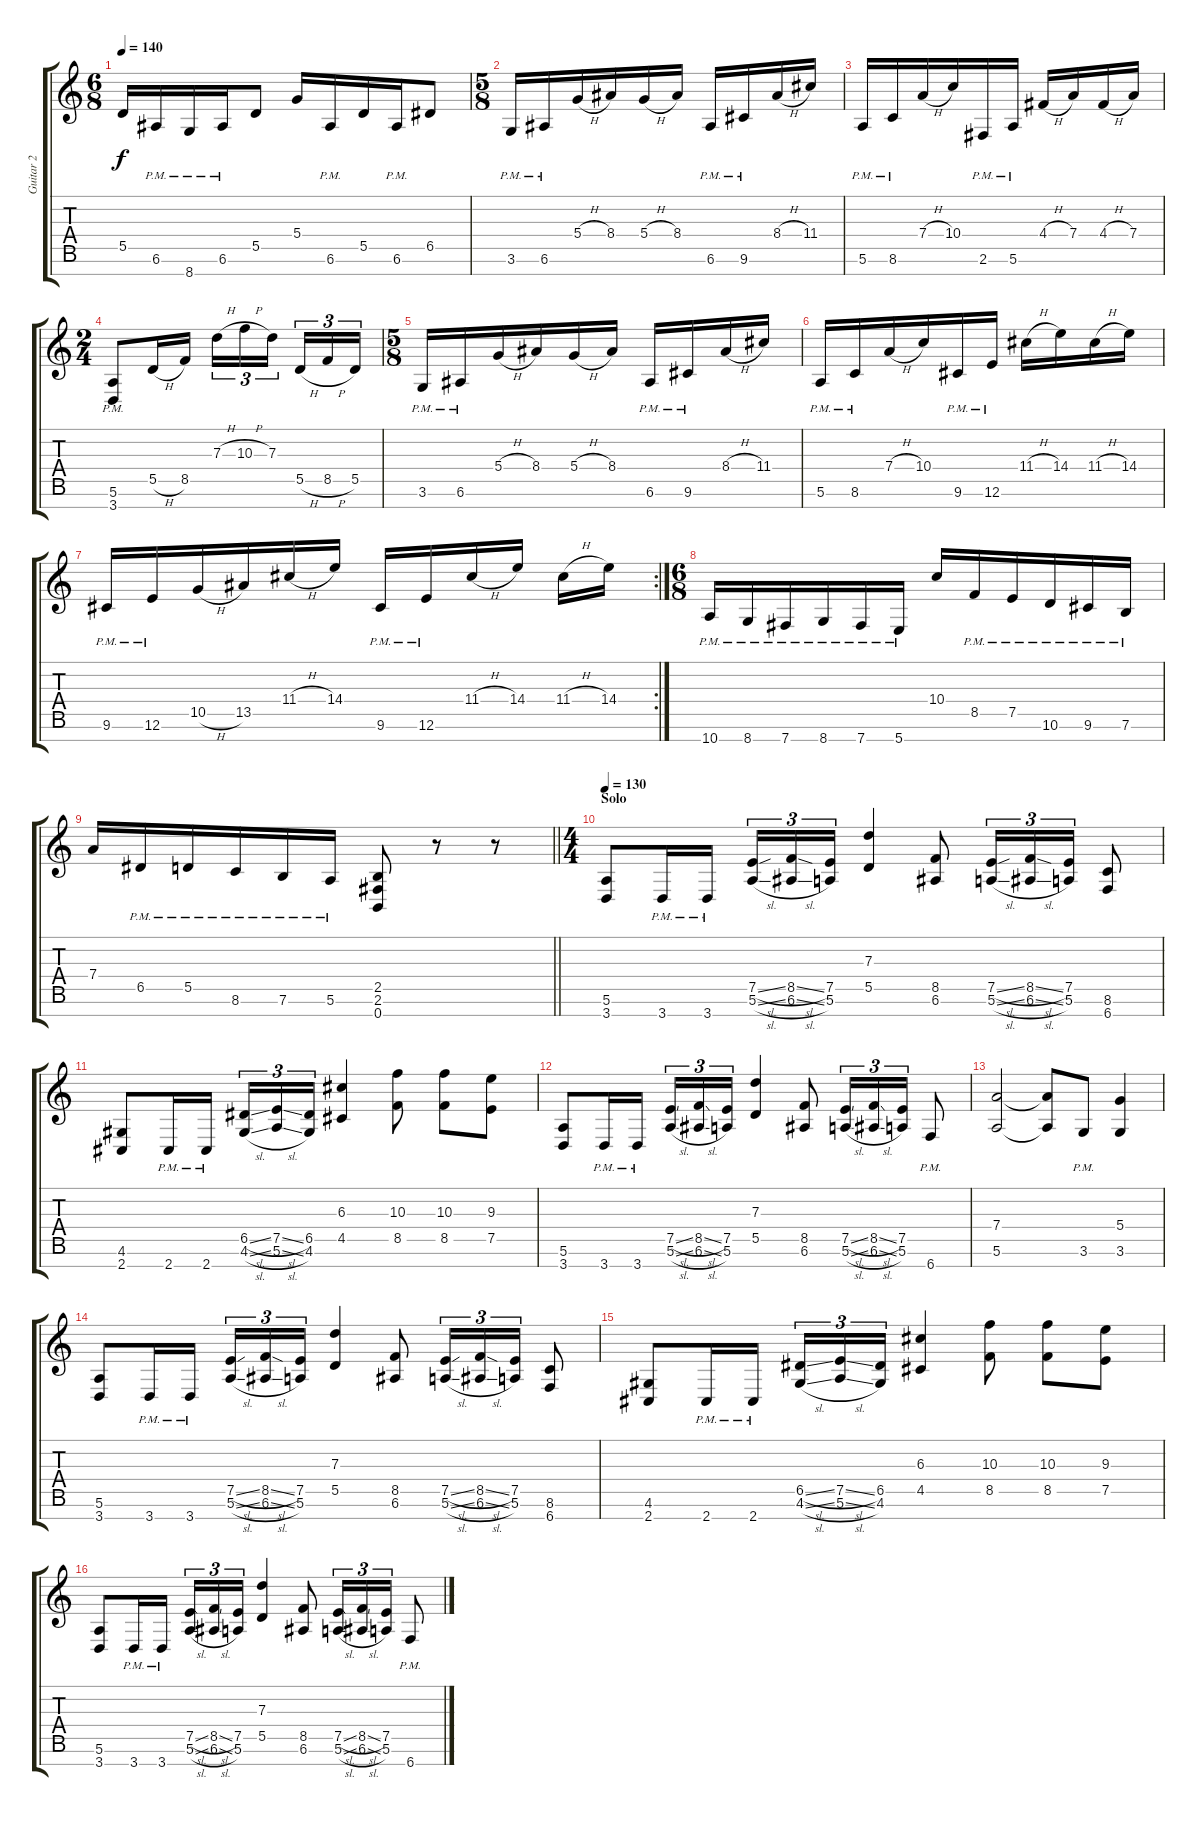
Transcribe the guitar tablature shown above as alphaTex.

\track ("Guitar 2" "Guitar 2") {instrument distortionguitar}
\staff {score tabs}
\tuning (E4 B3 G3 D3 A2 E2 B1) {hide}
\ts (6 8)
\tempo 140
\clef g2
\ks c
5.5.16{dy f} 6.6{pm}.16 8.7{pm}.16 6.6{pm}.16 5.5.8 5.4.16 6.6{pm}.16 5.5.16 6.6{pm}.16 6.5.8 |
\ts (5 8)
3.6{pm}.16 6.6{pm}.16 5.4{h}.16 8.4.16 5.4{h}.16 8.4.16 6.6{pm}.16 9.6{pm}.16 8.4{h}.16 11.4.16 |
5.6{pm}.16 8.6{pm}.16 7.4{h}.16 10.4.16 2.6{pm}.16 5.6{pm}.16 4.4{h}.16 7.4.16 4.4{h}.16 7.4.16 |
\ts (2 4)
(5.6{pm} 3.7{pm}).8 5.5{h}.16 8.5.16 7.3{h}.16{tu (3 2)} 10.3{h}.16{tu (3 2)} 7.3.16{tu (3 2) beam splitsecondary} 5.5{h}.16{tu (3 2)} 8.5{h}.16{tu (3 2)} 5.5.16{tu (3 2)} |
\ts (5 8)
3.6{pm}.16 6.6{pm}.16 5.4{h}.16 8.4.16 5.4{h}.16 8.4.16 6.6{pm}.16 9.6{pm}.16 8.4{h}.16 11.4.16 |
5.6{pm}.16 8.6{pm}.16 7.4{h}.16 10.4.16 9.6{pm}.16 12.6{pm}.16 11.4{h}.16 14.4.16 11.4{h}.16 14.4.16 |
\rc 2
9.6{pm}.16 12.6{pm}.16 10.5{h}.16 13.5.16 11.4{h}.16 14.4.16 9.6{pm}.16 12.6{pm}.16 11.4{h}.16 14.4.16 11.4{h}.16 14.4.16 |
\ts (6 8)
10.7{pm}.16 8.7{pm}.16 7.7{pm}.16 8.7{pm}.16 7.7{pm}.16 5.7{pm}.16 10.4.16 8.5{pm}.16 7.5{pm}.16 10.6{pm}.16 9.6{pm}.16 7.6{pm}.16 |
\barLineRight lightlight
7.4.16 6.5{pm}.16 5.5{pm}.16 8.6{pm}.16 7.6{pm}.16 5.6{pm}.16 (2.5 2.6 0.7).8 r.8 r.8 |
\ts (4 4)
\section ("" "Solo")
\tempo 130
(5.6 3.7).8 3.7{pm}.16 3.7{pm}.16 (7.5{sl} 5.6{sl}).16{tu (3 2)} (8.5{sl} 6.6{sl}).16{tu (3 2)} (7.5 5.6).16{tu (3 2)} (7.3 5.5).4 (8.5 6.6).8 (7.5{sl} 5.6{sl}).16{tu (3 2)} (8.5{sl} 6.6{sl}).16{tu (3 2)} (7.5 5.6).16{tu (3 2)} (8.6 6.7).8 |
(4.6 2.7).8 2.7{pm}.16 2.7{pm}.16 (6.5{sl} 4.6{sl}).16{tu (3 2)} (7.5{sl} 5.6{sl}).16{tu (3 2)} (6.5 4.6).16{tu (3 2)} (6.3 4.5).4 (10.3 8.5).8 (10.3 8.5).8 (9.3 7.5).8 |
(5.6 3.7).8 3.7{pm}.16 3.7{pm}.16 (7.5{sl} 5.6{sl}).16{tu (3 2)} (8.5{sl} 6.6{sl}).16{tu (3 2)} (7.5 5.6).16{tu (3 2)} (7.3 5.5).4 (8.5 6.6).8 (7.5{sl} 5.6{sl}).16{tu (3 2)} (8.5{sl} 6.6{sl}).16{tu (3 2)} (7.5 5.6).16{tu (3 2)} 6.7{pm}.8 |
(7.4 5.6).2 (7.4{t} 5.6{t}).8 3.6{pm}.8 (5.4 3.6).4 |
(5.6 3.7).8 3.7{pm}.16 3.7{pm}.16 (7.5{sl} 5.6{sl}).16{tu (3 2)} (8.5{sl} 6.6{sl}).16{tu (3 2)} (7.5 5.6).16{tu (3 2)} (7.3 5.5).4 (8.5 6.6).8 (7.5{sl} 5.6{sl}).16{tu (3 2)} (8.5{sl} 6.6{sl}).16{tu (3 2)} (7.5 5.6).16{tu (3 2)} (8.6 6.7).8 |
(4.6 2.7).8 2.7{pm}.16 2.7{pm}.16 (6.5{sl} 4.6{sl}).16{tu (3 2)} (7.5{sl} 5.6{sl}).16{tu (3 2)} (6.5 4.6).16{tu (3 2)} (6.3 4.5).4 (10.3 8.5).8 (10.3 8.5).8 (9.3 7.5).8 |
(5.6 3.7).8 3.7{pm}.16 3.7{pm}.16 (7.5{sl} 5.6{sl}).16{tu (3 2)} (8.5{sl} 6.6{sl}).16{tu (3 2)} (7.5 5.6).16{tu (3 2)} (7.3 5.5).4 (8.5 6.6).8 (7.5{sl} 5.6{sl}).16{tu (3 2)} (8.5{sl} 6.6{sl}).16{tu (3 2)} (7.5 5.6).16{tu (3 2)} 6.7{pm}.8
